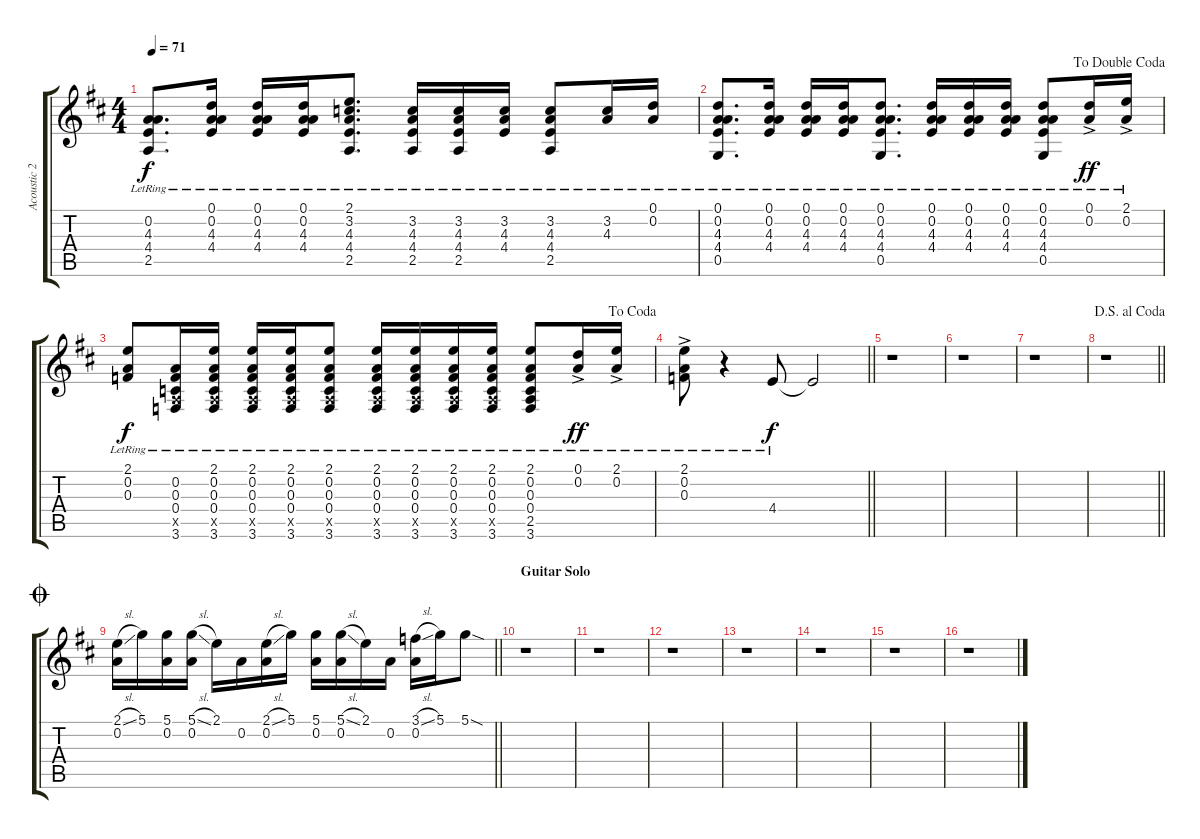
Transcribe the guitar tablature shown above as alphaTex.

\track ("Acoustic 2" "Acoustic 2") {instrument acousticguitarsteel}
\staff {score tabs}
\tuning (D4 A3 F3 C3 G2 D2) {hide}
\ts (4 4)
\tempo 71
\clef g2
\ks d
(0.2{lr} 4.3{lr} 4.4{lr} 2.5{lr}).8{d dy f} (0.1{lr} 0.2{lr} 4.3{lr} 4.4{lr}).16 (0.1{lr} 0.2{lr} 4.3{lr} 4.4{lr}).16 (0.1{lr} 0.2{lr} 4.3{lr} 4.4{lr}).16 (2.1{lr} 3.2{lr} 4.3{lr} 4.4{lr} 2.5{lr}).8{d} (3.2{lr} 4.3{lr} 4.4{lr} 2.5{lr}).16 (3.2{lr} 4.3{lr} 4.4{lr} 2.5{lr}).16 (3.2{lr} 4.3{lr} 4.4{lr}).16 (3.2{lr} 4.3{lr} 4.4{lr} 2.5{lr}).8 (3.2{lr} 4.3{lr}).16 (0.1{lr} 0.2{lr}).16 |
\jump dadoublecoda
(0.1{lr} 0.2{lr} 4.3{lr} 4.4{lr} 0.5{lr}).8{d} (0.1{lr} 0.2{lr} 4.3{lr} 4.4{lr}).16 (0.1{lr} 0.2{lr} 4.3{lr} 4.4{lr}).16 (0.1{lr} 0.2{lr} 4.3{lr} 4.4{lr}).16 (0.1{lr} 0.2{lr} 4.3{lr} 4.4{lr} 0.5{lr}).8{d} (0.1{lr} 0.2{lr} 4.3{lr} 4.4{lr}).16 (0.1{lr} 0.2{lr} 4.3{lr} 4.4{lr}).16 (0.1{lr} 0.2{lr} 4.3{lr} 4.4{lr}).16 (0.1{lr} 0.2{lr} 4.3{lr} 4.4{lr} 0.5{lr}).8 (0.1{ac lr} 0.2{ac lr}).16{dy ff} (2.1{ac lr} 0.2{ac lr}).16 |
\jump dacoda
(2.1{lr} 0.2{lr} 0.3{lr}).8{dy f} (0.2{lr} 0.3{lr} 0.4{lr} 2.5{x} 3.6{lr}).16 (2.1{lr} 0.2{lr} 0.3{lr} 0.4{lr} 2.5{x} 3.6{lr}).16 (2.1{lr} 0.2{lr} 0.3{lr} 0.4{lr} 2.5{x} 3.6{lr}).16 (2.1{lr} 0.2{lr} 0.3{lr} 0.4{lr} 2.5{x} 3.6{lr}).16 (2.1{lr} 0.2{lr} 0.3{lr} 0.4{lr} 2.5{x} 3.6{lr}).8 (2.1{lr} 0.2{lr} 0.3{lr} 0.4{lr} 2.5{x} 3.6{lr}).16 (2.1{lr} 0.2{lr} 0.3{lr} 0.4{lr} 2.5{x} 3.6{lr}).16 (2.1{lr} 0.2{lr} 0.3{lr} 0.4{lr} 2.5{x} 3.6{lr}).16 (2.1{lr} 0.2{lr} 0.3{lr} 0.4{lr} 2.5{x} 3.6{lr}).16 (2.1{lr} 0.2{lr} 0.3{lr} 0.4{lr} 2.5{lr} 3.6{lr}).8 (0.1{ac lr} 0.2{ac lr}).16{dy ff} (2.1{ac lr} 0.2{ac lr}).16 |
\barLineRight lightlight
(2.1{ac lr} 0.2{ac lr} 0.3{ac lr}).8 r.4 4.4{lr}.8{dy f} 4.4{t}.2 |
r.1 |
r.1 |
r.1 |
\jump dalsegnoalcoda
\barLineRight lightlight
r.1 |
\jump coda
\barLineRight lightlight
(2.1{sl} 0.2).16 5.1.16 (5.1 0.2).16 (5.1{sl} 0.2).16 2.1.16 0.2.16 (2.1{sl} 0.2).16 5.1.16 (5.1 0.2).16 (5.1{sl} 0.2).16 2.1.16 0.2.16 (3.1{sl} 0.2).16 5.1.16 5.1{sod}.8 |
\section ("" "Guitar Solo")
r.1 |
r.1 |
r.1 |
r.1 |
r.1 |
r.1 |
r.1
